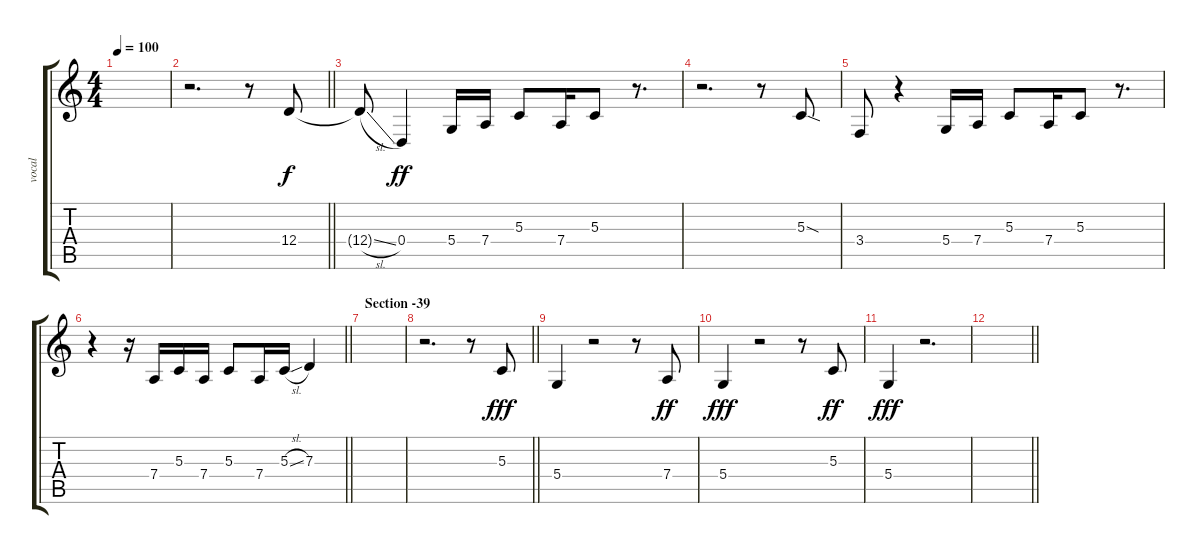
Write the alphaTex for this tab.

\track ("vocal" "vocal") {instrument altosax}
\staff {score tabs}
\tuning (E4 B3 G3 D3 A2 D2) {hide}
\ts (4 4)
\tempo 100
\clef g2
\ks c
|
\barLineRight lightlight
r.2{d} r.8 12.4.8 |
12.4{sl t}.8{dy f} 0.4.4{dy ff} 5.4.16 7.4.16 5.3.8 7.4.16 5.3.8 r.8{d} |
r.2{d} r.8 5.3{sod}.8 |
3.4.8 r.4 5.4.16 7.4.16 5.3.8 7.4.16 5.3.8 r.8{d} |
\barLineRight lightlight
r.4 r.16 7.4.16 5.3.16 7.4.16 5.3.8 7.4.16 5.3{sl}.16 7.3.4 |
\section ("" "Section -39")
|
\barLineRight lightlight
r.2{d} r.8 5.3.8{dy fff} |
5.4.4 r.2 r.8 7.4.8{dy ff} |
5.4.4{dy fff} r.2 r.8 5.3.8{dy ff} |
5.4.4{dy fff} r.2{d} |
\barLineRight lightlight
